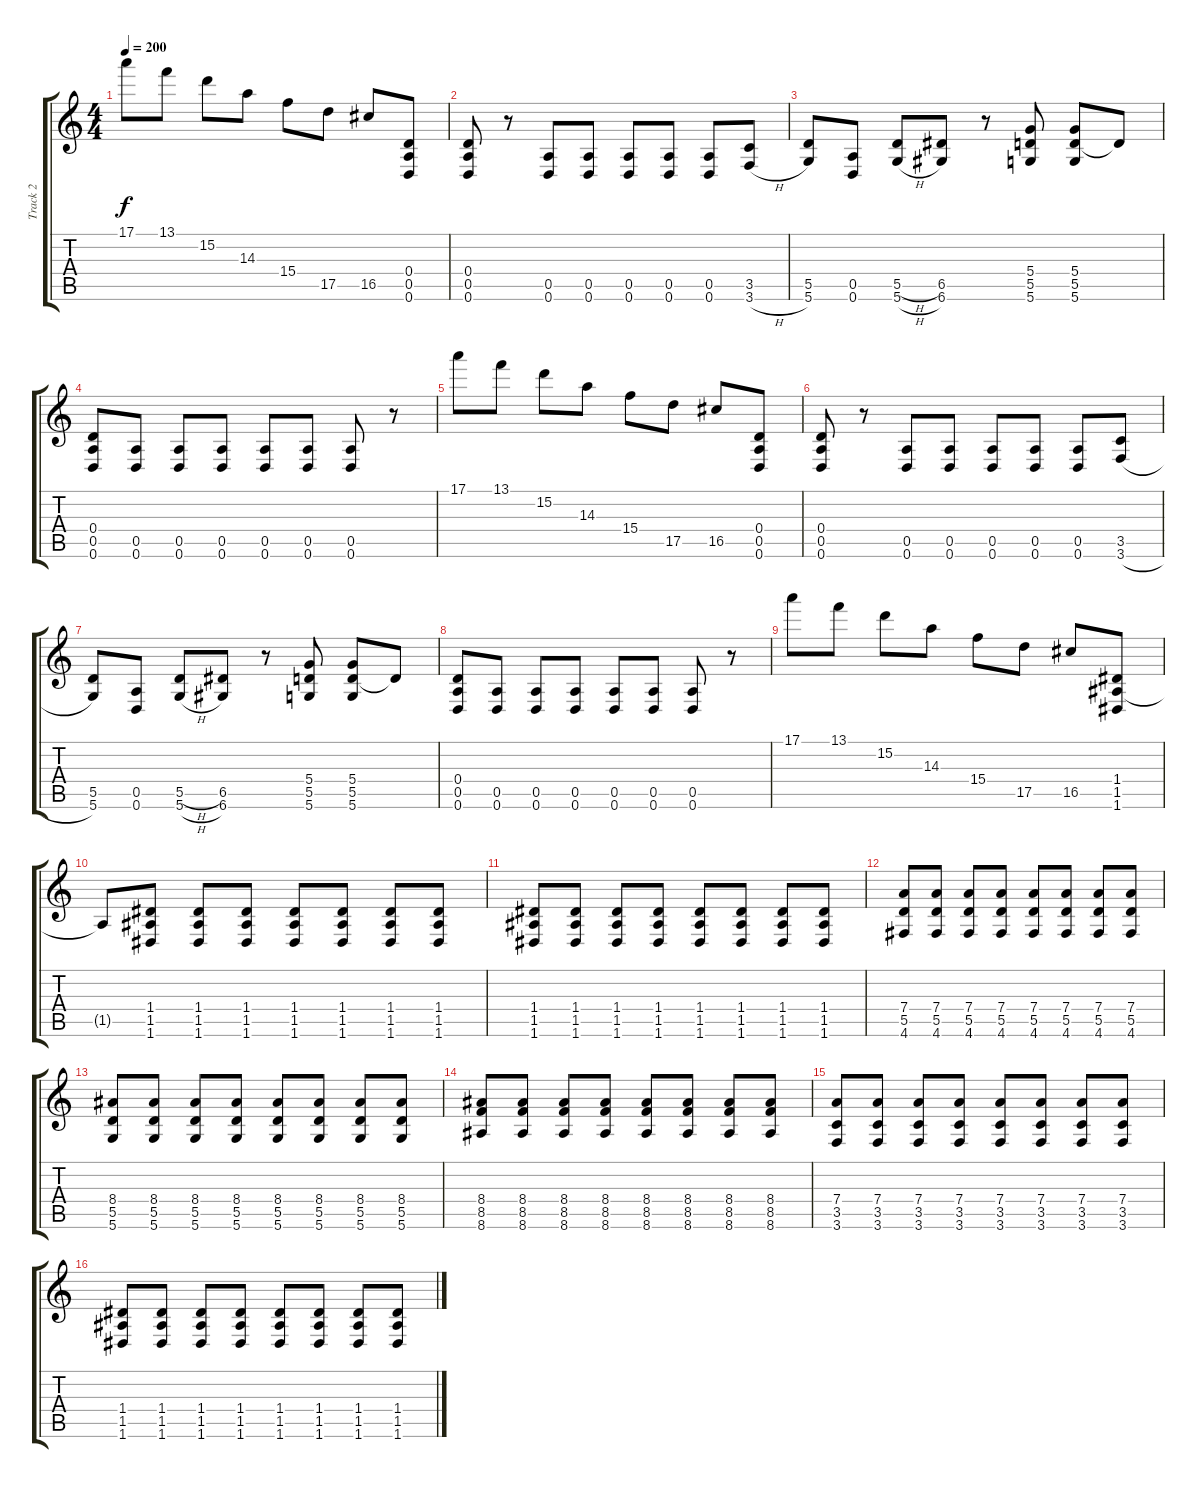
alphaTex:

\track ("Track 2" "Track 2") {instrument distortionguitar}
\staff {score tabs}
\tuning (E4 B3 G3 D3 A2 D2) {hide}
\ts (4 4)
\tempo 200
\clef g2
\ks c
17.1.8{dy f} 13.1.8 15.2.8 14.3.8 15.4.8 17.5.8 16.5.8 (0.4 0.5 0.6).8 |
(0.4 0.5 0.6).8 r.8 (0.5 0.6).8 (0.5 0.6).8 (0.5 0.6).8 (0.5 0.6).8 (0.5 0.6).8 (3.5 3.6{h}).8 |
(5.5 5.6).8 (0.5 0.6).8 (5.5{h} 5.6{h}).8 (6.5 6.6).8 r.8 (5.4 5.5 5.6).8 (5.4 5.5 5.6).8 5.5{t}.8 |
(0.4 0.5 0.6).8 (0.5 0.6).8 (0.5 0.6).8 (0.5 0.6).8 (0.5 0.6).8 (0.5 0.6).8 (0.5 0.6).8 r.8 |
17.1.8 13.1.8 15.2.8 14.3.8 15.4.8 17.5.8 16.5.8 (0.4 0.5 0.6).8 |
(0.4 0.5 0.6).8 r.8 (0.5 0.6).8 (0.5 0.6).8 (0.5 0.6).8 (0.5 0.6).8 (0.5 0.6).8 (3.5 3.6{h}).8 |
(5.5 5.6).8 (0.5 0.6).8 (5.5{h} 5.6{h}).8 (6.5 6.6).8 r.8 (5.4 5.5 5.6).8 (5.4 5.5 5.6).8 5.5{t}.8 |
(0.4 0.5 0.6).8 (0.5 0.6).8 (0.5 0.6).8 (0.5 0.6).8 (0.5 0.6).8 (0.5 0.6).8 (0.5 0.6).8 r.8 |
17.1.8 13.1.8 15.2.8 14.3.8 15.4.8 17.5.8 16.5.8 (1.4 1.5 1.6).8 |
1.5{t}.8 (1.4 1.5 1.6).8 (1.4 1.5 1.6).8 (1.4 1.5 1.6).8 (1.4 1.5 1.6).8 (1.4 1.5 1.6).8 (1.4 1.5 1.6).8 (1.4 1.5 1.6).8 |
(1.4 1.5 1.6).8 (1.4 1.5 1.6).8 (1.4 1.5 1.6).8 (1.4 1.5 1.6).8 (1.4 1.5 1.6).8 (1.4 1.5 1.6).8 (1.4 1.5 1.6).8 (1.4 1.5 1.6).8 |
(7.4 5.5 4.6).8 (7.4 5.5 4.6).8 (7.4 5.5 4.6).8 (7.4 5.5 4.6).8 (7.4 5.5 4.6).8 (7.4 5.5 4.6).8 (7.4 5.5 4.6).8 (7.4 5.5 4.6).8 |
(8.4 5.5 5.6).8 (8.4 5.5 5.6).8 (8.4 5.5 5.6).8 (8.4 5.5 5.6).8 (8.4 5.5 5.6).8 (8.4 5.5 5.6).8 (8.4 5.5 5.6).8 (8.4 5.5 5.6).8 |
(8.4 8.5 8.6).8 (8.4 8.5 8.6).8 (8.4 8.5 8.6).8 (8.4 8.5 8.6).8 (8.4 8.5 8.6).8 (8.4 8.5 8.6).8 (8.4 8.5 8.6).8 (8.4 8.5 8.6).8 |
(7.4 3.5 3.6).8 (7.4 3.5 3.6).8 (7.4 3.5 3.6).8 (7.4 3.5 3.6).8 (7.4 3.5 3.6).8 (7.4 3.5 3.6).8 (7.4 3.5 3.6).8 (7.4 3.5 3.6).8 |
(1.4 1.5 1.6).8 (1.4 1.5 1.6).8 (1.4 1.5 1.6).8 (1.4 1.5 1.6).8 (1.4 1.5 1.6).8 (1.4 1.5 1.6).8 (1.4 1.5 1.6).8 (1.4 1.5 1.6).8
